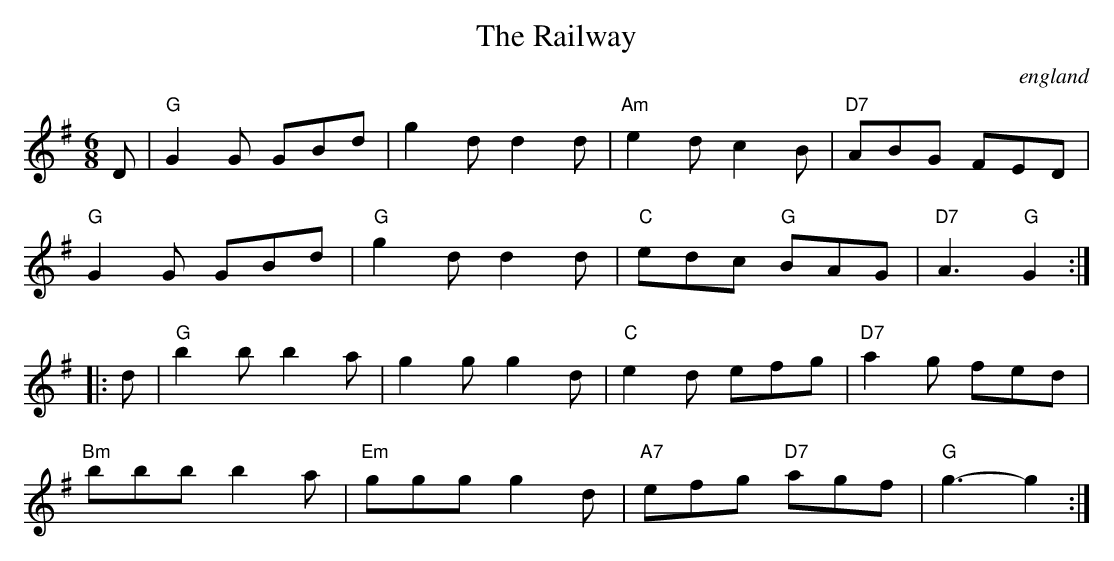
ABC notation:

X:1
T:The Railway
O:england
M:6/8
K:G
D|"G"G2G GBd|g2d d2d|"Am"e2d c2B|"D7"ABG FED|
"G"G2G GBd|"G"g2d d2d|"C"edc "G"BAG|"D7"A3 "G"G2::
d|"G"b2b b2a|g2g g2d|"C"e2d efg|"D7"a2g fed|
"Bm"bbb b2a|"Em"ggg g2d|"A7"efg "D7"agf|"G"g3 -g2:|
